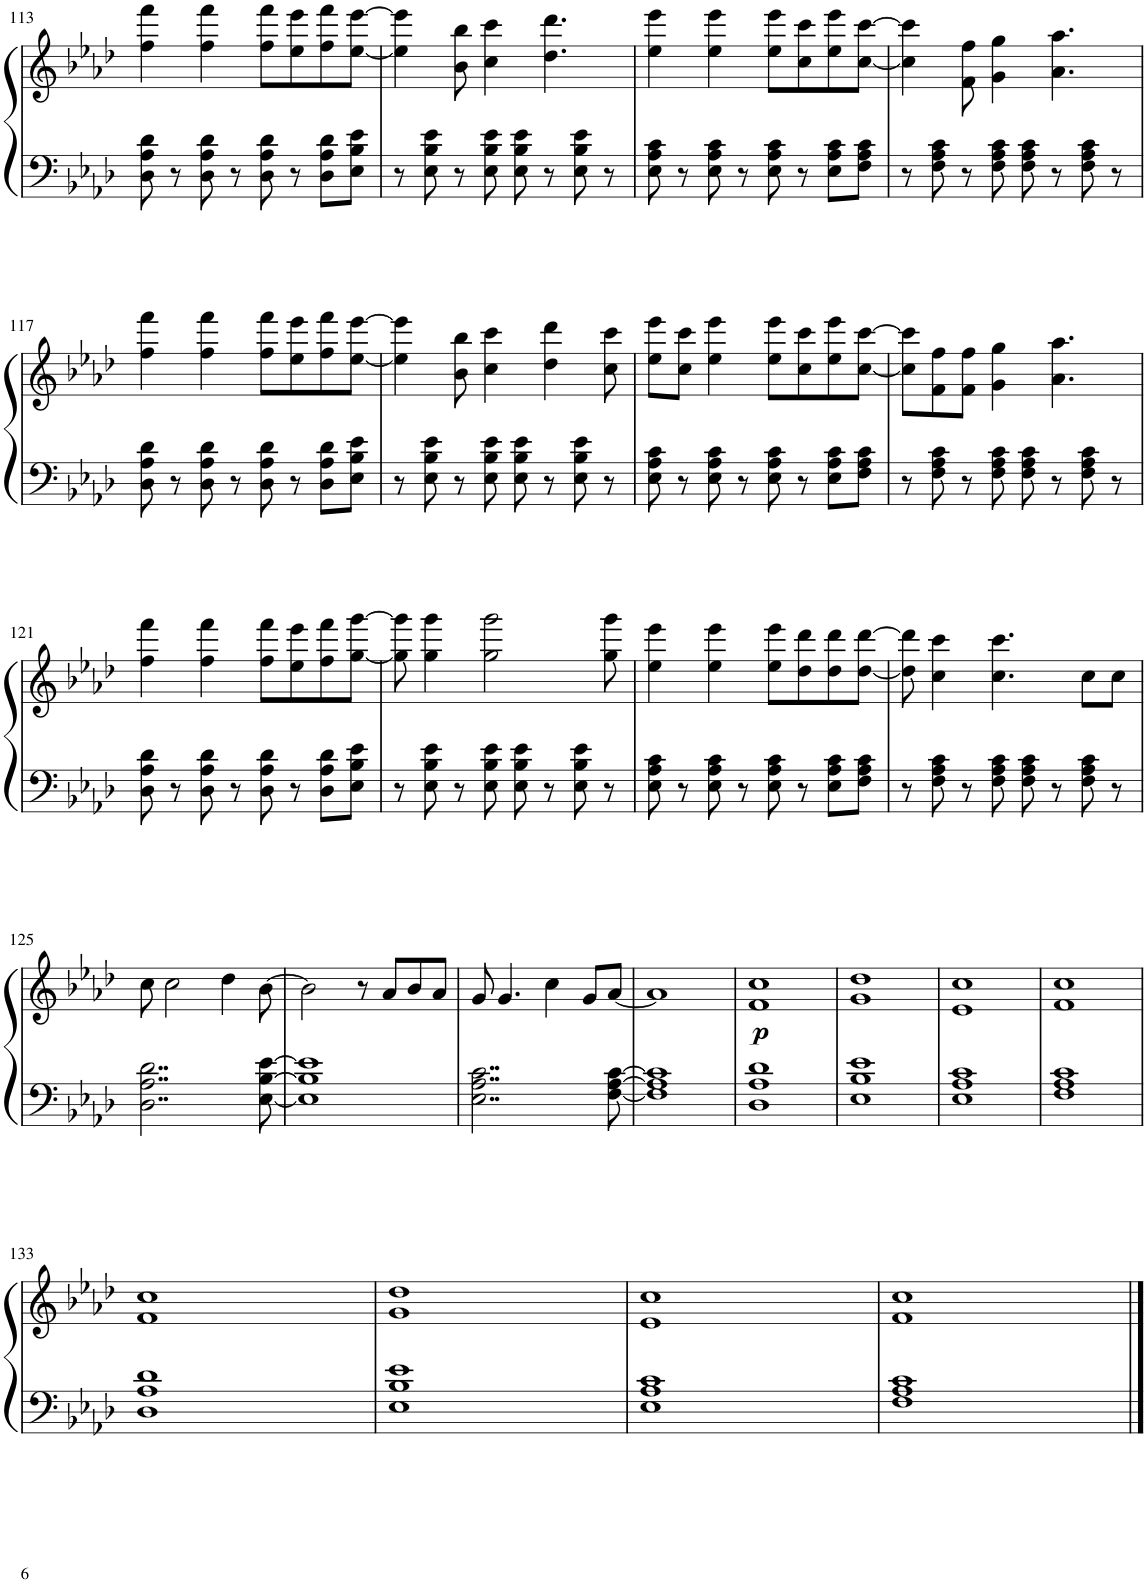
**kern	**kern	**dynam
*part1	*part1	*part1
*staff2	*staff1	*staff1/2
*I"Piano	*	*
*I'Pno.	*	*
!!LO:PB:g=z
*clefF4	*clefG2	*
*k[b-e-a-d-]	*k[b-e-a-d-]	*
*M4/4	*M4/4	*
=113	=113	=113
8D-\ 8A-\ 8d-\	4ff\ 4fff\	.
8r	.	.
8D-\ 8A-\ 8d-\	4ff\ 4fff\	.
8r	.	.
8D-\ 8A-\ 8d-\	8ff\ 8fff\L	.
8r	8ee-\ 8eee-\	.
8D-\ 8A-\ 8d-\L	8ff\ 8fff\	.
8E-\ 8B-\ 8e-\J	[8ee-\ [8eee-\J	.
=114	=114	=114
8r	4ee-\] 4eee-\]	.
8E-\ 8B-\ 8e-\	.	.
8r	8b-\ 8bb-\	.
8E-\ 8B-\ 8e-\	4cc\ 4ccc\	.
8E-\ 8B-\ 8e-\	.	.
8r	4.dd-\ 4.ddd-\	.
8E-\ 8B-\ 8e-\	.	.
8r	.	.
=115	=115	=115
8E-\ 8A-\ 8c\	4ee-\ 4eee-\	.
8r	.	.
8E-\ 8A-\ 8c\	4ee-\ 4eee-\	.
8r	.	.
8E-\ 8A-\ 8c\	8ee-\ 8eee-\L	.
8r	8cc\ 8ccc\	.
8E-\ 8A-\ 8c\L	8ee-\ 8eee-\	.
8F\ 8A-\ 8c\J	[8cc\ [8ccc\J	.
=116	=116	=116
8r	4cc\] 4ccc\]	.
8F\ 8A-\ 8c\	.	.
8r	8f\ 8ff\	.
8F\ 8A-\ 8c\	4g\ 4gg\	.
8F\ 8A-\ 8c\	.	.
8r	4.a-\ 4.aa-\	.
8F\ 8A-\ 8c\	.	.
8r	.	.
!!LO:LB:g=z
=117	=117	=117
8D-\ 8A-\ 8d-\	4ff\ 4fff\	.
8r	.	.
8D-\ 8A-\ 8d-\	4ff\ 4fff\	.
8r	.	.
8D-\ 8A-\ 8d-\	8ff\ 8fff\L	.
8r	8ee-\ 8eee-\	.
8D-\ 8A-\ 8d-\L	8ff\ 8fff\	.
8E-\ 8B-\ 8e-\J	[8ee-\ [8eee-\J	.
=118	=118	=118
8r	4ee-\] 4eee-\]	.
8E-\ 8B-\ 8e-\	.	.
8r	8b-\ 8bb-\	.
8E-\ 8B-\ 8e-\	4cc\ 4ccc\	.
8E-\ 8B-\ 8e-\	.	.
8r	4dd-\ 4ddd-\	.
8E-\ 8B-\ 8e-\	.	.
8r	8cc\ 8ccc\	.
=119	=119	=119
8E-\ 8A-\ 8c\	8ee-\ 8eee-\L	.
8r	8cc\ 8ccc\J	.
8E-\ 8A-\ 8c\	4ee-\ 4eee-\	.
8r	.	.
8E-\ 8A-\ 8c\	8ee-\ 8eee-\L	.
8r	8cc\ 8ccc\	.
8E-\ 8A-\ 8c\L	8ee-\ 8eee-\	.
8F\ 8A-\ 8c\J	[8cc\ [8ccc\J	.
=120	=120	=120
8r	8cc\] 8ccc\]L	.
8F\ 8A-\ 8c\	8f\ 8ff\	.
8r	8f\ 8ff\J	.
8F\ 8A-\ 8c\	4g\ 4gg\	.
8F\ 8A-\ 8c\	.	.
8r	4.a-\ 4.aa-\	.
8F\ 8A-\ 8c\	.	.
8r	.	.
!!LO:LB:g=z
=121	=121	=121
8D-\ 8A-\ 8d-\	4ff\ 4fff\	.
8r	.	.
8D-\ 8A-\ 8d-\	4ff\ 4fff\	.
8r	.	.
8D-\ 8A-\ 8d-\	8ff\ 8fff\L	.
8r	8ee-\ 8eee-\	.
8D-\ 8A-\ 8d-\L	8ff\ 8fff\	.
8E-\ 8B-\ 8e-\J	[8gg\ [8ggg\J	.
=122	=122	=122
8r	8gg\] 8ggg\]	.
8E-\ 8B-\ 8e-\	4gg\ 4ggg\	.
8r	.	.
8E-\ 8B-\ 8e-\	2gg\ 2ggg\	.
8E-\ 8B-\ 8e-\	.	.
8r	.	.
8E-\ 8B-\ 8e-\	.	.
8r	8gg\ 8ggg\	.
=123	=123	=123
8E-\ 8A-\ 8c\	4ee-\ 4eee-\	.
8r	.	.
8E-\ 8A-\ 8c\	4ee-\ 4eee-\	.
8r	.	.
8E-\ 8A-\ 8c\	8ee-\ 8eee-\L	.
8r	8dd-\ 8ddd-\	.
8E-\ 8A-\ 8c\L	8dd-\ 8ddd-\	.
8F\ 8A-\ 8c\J	[8dd-\ [8ddd-\J	.
=124	=124	=124
8r	8dd-\] 8ddd-\]	.
8F\ 8A-\ 8c\	4cc\ 4ccc\	.
8r	.	.
8F\ 8A-\ 8c\	4.cc\ 4.ccc\	.
8F\ 8A-\ 8c\	.	.
8r	.	.
8F\ 8A-\ 8c\	8cc\L	.
8r	8cc\J	.
!!LO:LB:g=z
=125	=125	=125
2..D-\ 2..A-\ 2..d-\	8cc\	.
.	2cc\	.
.	4dd-\	.
[8E-\ [8B-\ [8e-\	[8b-\	.
=126	=126	=126
1E-] 1B-] 1e-]	2b-\]	.
.	8r	.
.	8a-/L	.
.	8b-/	.
.	8a-/J	.
=127	=127	=127
2..E-\ 2..A-\ 2..c\	8g/	.
.	4.g/	.
.	4cc\	.
.	8g/L	.
[8F\ [8A-\ [8c\	[8a-/J	.
=128	=128	=128
1F] 1A-] 1c]	1a-]	.
=129	=129	=129
!	!	!LO:DY:b
1D- 1A- 1d-	1f 1cc	p
=130	=130	=130
1E- 1B- 1e-	1g 1dd-	.
=131	=131	=131
1E- 1A- 1c	1e- 1cc	.
=132	=132	=132
1F 1A- 1c	1f 1cc	.
!!LO:LB:g=z
=133	=133	=133
1D- 1A- 1d-	1f 1cc	.
=134	=134	=134
1E- 1B- 1e-	1g 1dd-	.
=135	=135	=135
1E- 1A- 1c	1e- 1cc	.
=136	=136	=136
1F 1A- 1c	1f 1cc	.
==	==	==
*-	*-	*-
